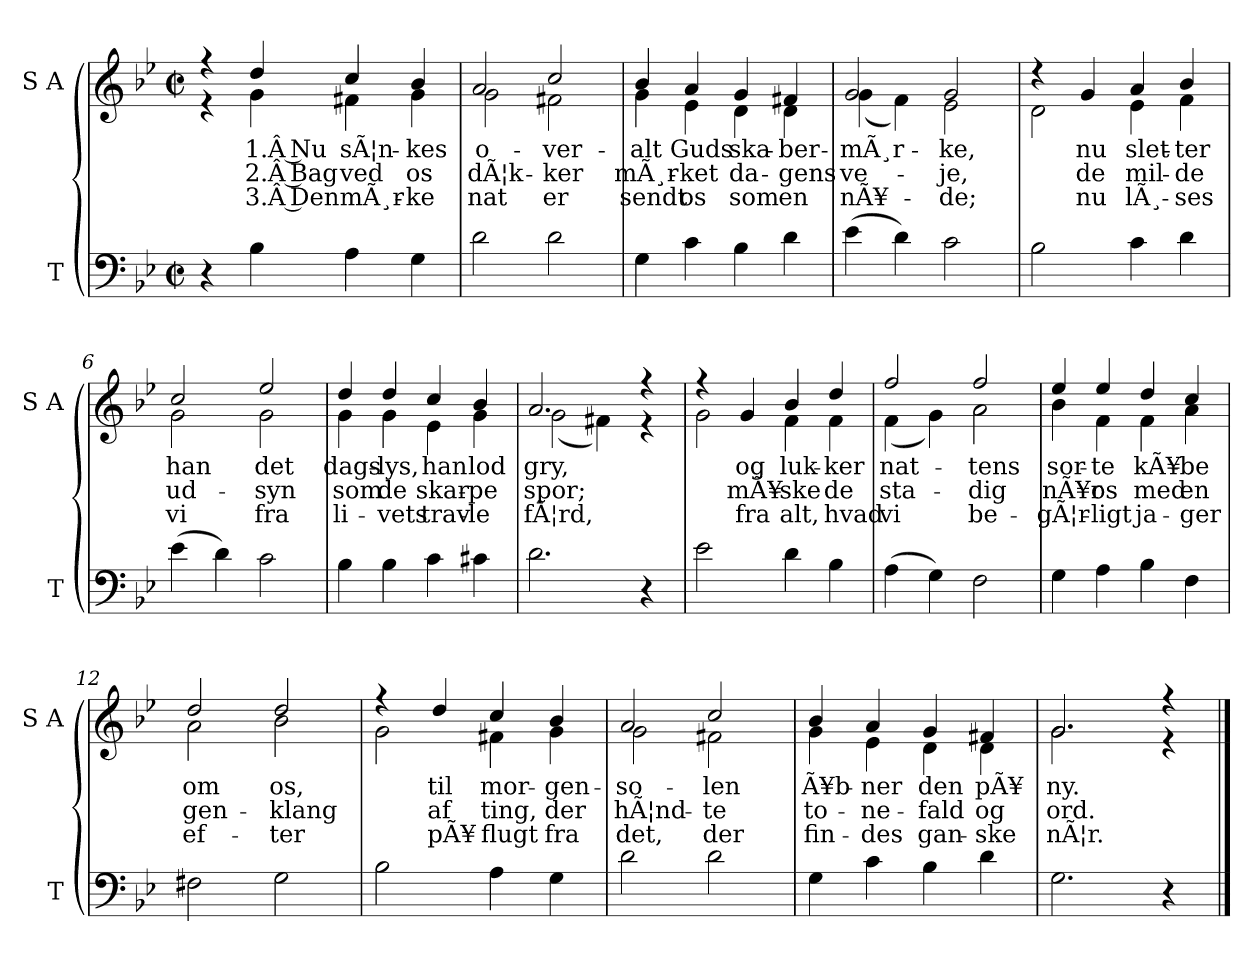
**kern	**kern	**text	**text	**text
*part2	*part1	*part1	*part1	*part1
*staff2	*staff1	*staff1	*staff1	*staff1
*I"T	*I"S A	*	*	*
*I'T	*I'S A	*	*	*
*clefF4	*clefG2	*	*	*
*k[b-e-]	*k[b-e-]	*	*	*
*M2/2	*M2/2	*	*	*
*met(c|)	*met(c|)	*	*	*
=1	=1	=1	=1	=1
*	*^	*	*	*
4r	4r	4r	.	.	.
!	!	!	!LO:LY:b	!LO:LY:b	!LO:LY:b
4B-\	4dd/	4g\	1.Â Nu	2.Â Bag	3.Â Den
!	!	!	!LO:LY:b	!LO:LY:b	!LO:LY:b
4A\	4cc/	4f#X\	sÃ¦n-	ved	mÃ¸r-
!	!	!	!LO:LY:b	!LO:LY:b	!LO:LY:b
4G\	4b-/	4g\	-kes	os	-ke
=2	=2	=2	=2	=2	=2
!	!	!	!LO:LY:b	!LO:LY:b	!LO:LY:b
2d\	2a/	2g\	o-	dÃ¦k-	nat
!	!	!	!LO:LY:b	!LO:LY:b	!LO:LY:b
2d\	2cc/	2f#X\	-ver-	-ker	er
=3	=3	=3	=3	=3	=3
!	!	!	!LO:LY:b	!LO:LY:b	!LO:LY:b
4G\	4b-/	4g\	-alt	mÃ¸r-	sendt
!	!	!	!LO:LY:b	!LO:LY:b	!LO:LY:b
4c\	4a/	4e-\	Guds	-ket	os
!	!	!	!LO:LY:b	!LO:LY:b	!LO:LY:b
4B-\	4g/	4d\	ska-	da-	som
!	!	!	!LO:LY:b	!LO:LY:b	!LO:LY:b
4d\	4f#X/	4d\	-ber-	-gens	en
=4	=4	=4	=4	=4	=4
!	!	!	!LO:LY:b	!LO:LY:b	!LO:LY:b
(>4e-\	2g/	(<4g\	-mÃ¸r-	ve-	nÃ¥-
4d\)	.	4f\)	.	.	.
!	!	!	!LO:LY:b	!LO:LY:b	!LO:LY:b
2c\	2g/	2e-\	-ke,	-je,	-de;
=5	=5	=5	=5	=5	=5
2B-\	4r	2d\	.	.	.
!	!	!	!LO:LY:b	!LO:LY:b	!LO:LY:b
.	4g/	.	nu	de	nu
!	!	!	!LO:LY:b	!LO:LY:b	!LO:LY:b
4c\	4a/	4e-\	slet-	mil-	lÃ¸-
!	!	!	!LO:LY:b	!LO:LY:b	!LO:LY:b
4d\	4b-/	4f\	-ter	-de	-ses
!!LO:LB:g=z	!!
=6	=6	=6	=6	=6	=6
!	!	!	!LO:LY:b	!LO:LY:b	!LO:LY:b
(>4e-\	2cc/	2g\	han	ud-	vi
4d\)	.	.	.	.	.
!	!	!	!LO:LY:b	!LO:LY:b	!LO:LY:b
2c\	2ee-/	2g\	det	-syn	fra
=7	=7	=7	=7	=7	=7
!	!	!	!LO:LY:b	!LO:LY:b	!LO:LY:b
4B-\	4dd/	4g\	dags-	som	li-
!	!	!	!LO:LY:b	!LO:LY:b	!LO:LY:b
4B-\	4dd/	4g\	-lys,	de	-vets
!	!	!	!LO:LY:b	!LO:LY:b	!LO:LY:b
4c\	4cc/	4e-\	han	skar-	trav-
!	!	!	!LO:LY:b	!LO:LY:b	!LO:LY:b
4c#X\	4b-/	4g\	lod	-pe	-le
=8	=8	=8	=8	=8	=8
!	!	!	!LO:LY:b	!LO:LY:b	!LO:LY:b
2.d\	2.a/	(<2g\	gry,	spor;	fÃ¦rd,
.	.	4f#X\)	.	.	.
4r	4r	4r	.	.	.
=9	=9	=9	=9	=9	=9
2e-\	4r	2g\	.	.	.
!	!	!	!LO:LY:b	!LO:LY:b	!LO:LY:b
.	4g/	.	og	mÃ¥-	fra
!	!	!	!LO:LY:b	!LO:LY:b	!LO:LY:b
4d\	4b-/	4f\	luk-	-ske	alt,
!	!	!	!LO:LY:b	!LO:LY:b	!LO:LY:b
4B-\	4dd/	4f\	-ker	de	hvad
=10	=10	=10	=10	=10	=10
!	!	!	!LO:LY:b	!LO:LY:b	!LO:LY:b
(>4A\	2ff/	(<4f\	nat-	sta-	vi
4G\)	.	4g\)	.	.	.
!	!	!	!LO:LY:b	!LO:LY:b	!LO:LY:b
2F\	2ff/	2a\	-tens	-dig	be-
!!LO:LB:g=z	!!
=11	=11	=11	=11	=11	=11
!	!	!	!LO:LY:b	!LO:LY:b	!LO:LY:b
4G\	4ee-/	4b-\	sor-	nÃ¥r	-gÃ¦r-
!	!	!	!LO:LY:b	!LO:LY:b	!LO:LY:b
4A\	4ee-/	4f\	-te	os	-ligt
!	!	!	!LO:LY:b	!LO:LY:b	!LO:LY:b
4B-\	4dd/	4f\	kÃ¥-	med	ja-
!	!	!	!LO:LY:b	!LO:LY:b	!LO:LY:b
4F\	4cc/	4a\	-be	en	-ger
=12	=12	=12	=12	=12	=12
!	!	!	!LO:LY:b	!LO:LY:b	!LO:LY:b
2F#X\	2dd/	2a\	om	gen-	ef-
!	!	!	!LO:LY:b	!LO:LY:b	!LO:LY:b
2G\	2dd/	2b-\	os,	-klang	-ter
=13	=13	=13	=13	=13	=13
2B-\	4r	2g\	.	.	.
!	!	!	!LO:LY:b	!LO:LY:b	!LO:LY:b
.	4dd/	.	til	af	pÃ¥
!	!	!	!LO:LY:b	!LO:LY:b	!LO:LY:b
4A\	4cc/	4f#X\	mor-	ting,	flugt
!	!	!	!LO:LY:b	!LO:LY:b	!LO:LY:b
4G\	4b-/	4g\	-gen-	der	fra
=14	=14	=14	=14	=14	=14
!	!	!	!LO:LY:b	!LO:LY:b	!LO:LY:b
2d\	2a/	2g\	-so-	hÃ¦nd-	det,
!	!	!	!LO:LY:b	!LO:LY:b	!LO:LY:b
2d\	2cc/	2f#X\	-len	-te	der
=15	=15	=15	=15	=15	=15
!	!	!	!LO:LY:b	!LO:LY:b	!LO:LY:b
4G\	4b-/	4g\	Ã¥b-	to-	fin-
!	!	!	!LO:LY:b	!LO:LY:b	!LO:LY:b
4c\	4a/	4e-\	-ner	-ne-	-des
!	!	!	!LO:LY:b	!LO:LY:b	!LO:LY:b
4B-\	4g/	4d\	den	-fald	gan-
!	!	!	!LO:LY:b	!LO:LY:b	!LO:LY:b
4d\	4f#X/	4d\	pÃ¥	og	-ske
=16	=16	=16	=16	=16	=16
!	!	!	!LO:LY:b	!LO:LY:b	!LO:LY:b
2.G\	2.g/	2.g\	ny.	ord.	nÃ¦r.
4r	4r	4r	.	.	.
*	*v	*v	*	*	*
==	==	==	==	==
*-	*-	*-	*-	*-
